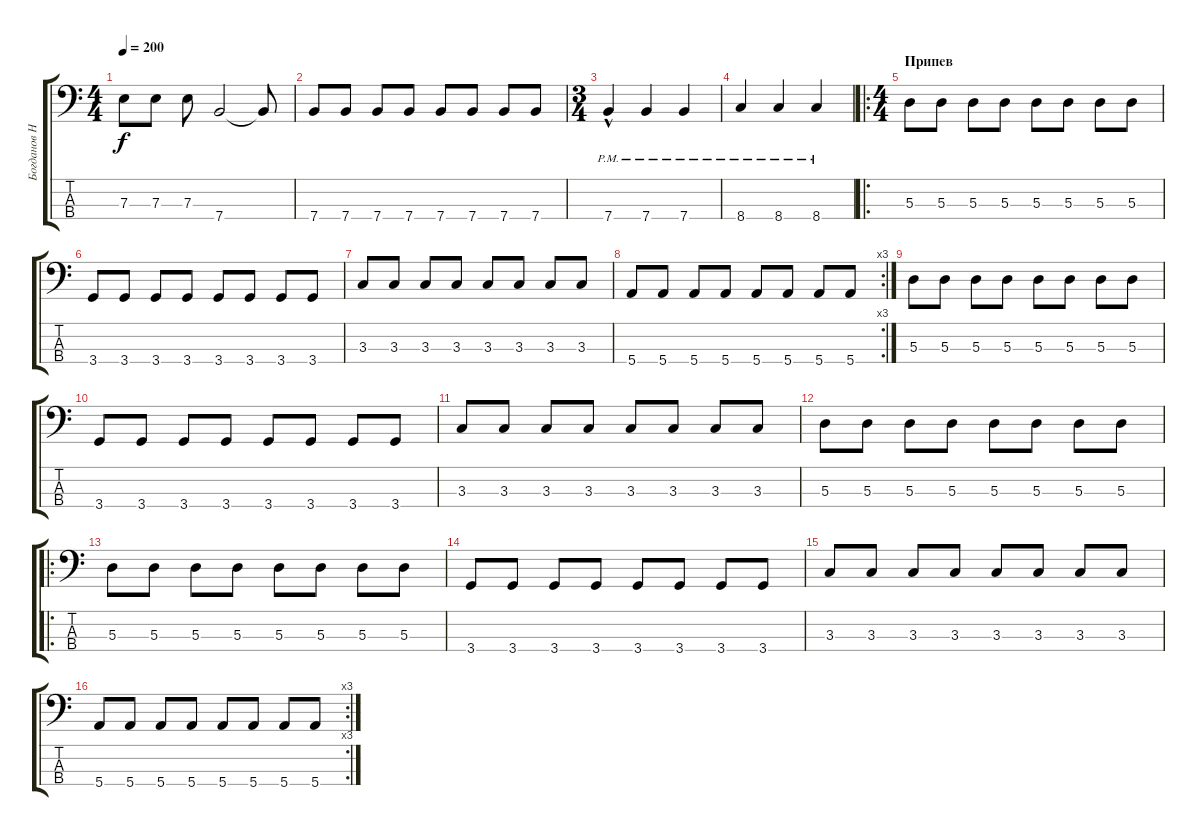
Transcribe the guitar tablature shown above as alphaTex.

\track ("Богданов Н" "Богданов Н") {instrument electricbasspick}
\staff {score tabs}
\tuning (G2 D2 A1 E1) {hide}
\ts (4 4)
\tempo 200
\clef f4
\ks c
7.3.8{dy f} 7.3.8 7.3.8 7.4.2 7.4{t}.8 |
7.4.8 7.4.8 7.4.8 7.4.8 7.4.8 7.4.8 7.4.8 7.4.8 |
\ts (3 4)
7.4{hac pm}.4 7.4{pm}.4 7.4{pm}.4 |
8.4{pm}.4 8.4{pm}.4 8.4{pm}.4 |
\ro
\ts (4 4)
\section ("" "Припев")
5.3.8 5.3.8 5.3.8 5.3.8 5.3.8 5.3.8 5.3.8 5.3.8 |
3.4.8 3.4.8 3.4.8 3.4.8 3.4.8 3.4.8 3.4.8 3.4.8 |
3.3.8 3.3.8 3.3.8 3.3.8 3.3.8 3.3.8 3.3.8 3.3.8 |
\rc 3
5.4.8 5.4.8 5.4.8 5.4.8 5.4.8 5.4.8 5.4.8 5.4.8 |
5.3.8 5.3.8 5.3.8 5.3.8 5.3.8 5.3.8 5.3.8 5.3.8 |
3.4.8 3.4.8 3.4.8 3.4.8 3.4.8 3.4.8 3.4.8 3.4.8 |
3.3.8 3.3.8 3.3.8 3.3.8 3.3.8 3.3.8 3.3.8 3.3.8 |
5.3.8 5.3.8 5.3.8 5.3.8 5.3.8 5.3.8 5.3.8 5.3.8 |
\ro
5.3.8 5.3.8 5.3.8 5.3.8 5.3.8 5.3.8 5.3.8 5.3.8 |
3.4.8 3.4.8 3.4.8 3.4.8 3.4.8 3.4.8 3.4.8 3.4.8 |
3.3.8 3.3.8 3.3.8 3.3.8 3.3.8 3.3.8 3.3.8 3.3.8 |
\rc 3
5.4.8 5.4.8 5.4.8 5.4.8 5.4.8 5.4.8 5.4.8 5.4.8
